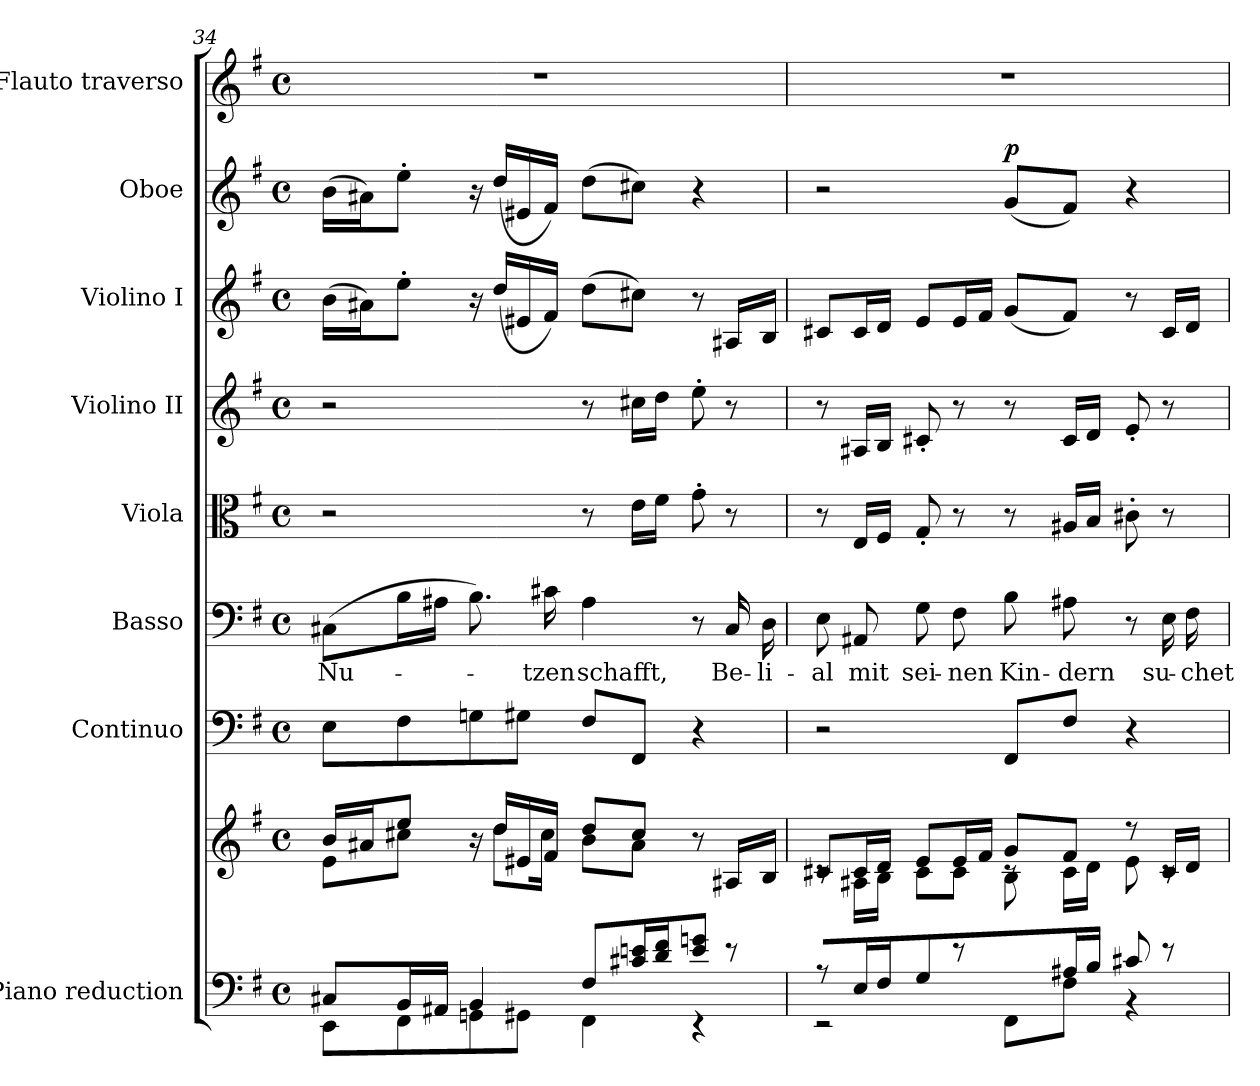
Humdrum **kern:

**kern	**kern	**kern	**kern	**text	**kern	**kern	**kern	**kern	**dynam	**kern
*part8	*part8	*part7	*part6	*part6	*part5	*part4	*part3	*part2	*part2	*part1
*staff9	*staff8	*staff7	*staff6	*staff6	*staff5	*staff4	*staff3	*staff2	*staff2	*staff1
*I"Piano reduction	*	*I"Continuo	*I"Basso	*	*I"Viola	*I"Violino II	*I"Violino I	*I"Oboe	*	*I"Flauto traverso
*I'Pno	*	*	*	*	*I'Vla	*I'Vln	*I'Vln	*I'Ob	*	*I'Fl
*clefF4	*clefG2	*clefF4	*clefF4	*	*clefC3	*clefG2	*clefG2	*clefG2	*	*clefG2
*k[f#]	*k[f#]	*k[f#]	*k[f#]	*	*k[f#]	*k[f#]	*k[f#]	*k[f#]	*	*k[f#]
*M4/4	*M4/4	*M4/4	*M4/4	*	*M4/4	*M4/4	*M4/4	*M4/4	*	*M4/4
*met(c)	*met(c)	*met(c)	*met(c)	*	*met(c)	*met(c)	*met(c)	*met(c)	*	*met(c)
=34	=34	=34	=34	=34	=34	=34	=34	=34	=34	=34
*^	*^	*	*	*	*	*	*	*	*	*
!	!	!	!	!	!	!LO:LY:b	!	!	!	!	!	!
8C#X/L	8EE\L	16b/LL	8e\L	8E\L	(>8C#X\L	Nu-	2r	2r	(>16b\LL	(>16b\LL	.	1r
.	.	16a#X/J	.	.	.	.	.	.	16a#X\J)	16a#X\J)	.	.
16BB/L	8FF#\	8ee/J	8cc#X\J	8F#\	16B\L	.	.	.	8ee'\J	8ee'\J	.	.
16AA#X/JJ	.	.	.	.	16A#X\JJ	.	.	.	.	.	.	.
4BB/	8GGn\	16r	16ryy	8Gn\	8.B\)	.	.	.	16r	16r	.	.
.	.	16dd/LL	8dd\L	.	.	.	.	.	(<16dd/LL	(<16dd/LL	.	.
.	8GG#X\J	16e#X/	.	8G#X\J	.	.	.	.	16e#X/	16e#X/	.	.
!	!	!	!	!	!	!LO:LY:b	!	!	!	!	!	!
.	.	16f#/JJ	16cc#\Jk	.	16c#X\	-tzen	.	.	16f#/JJ)	16f#/JJ)	.	.
!	!	!	!	!	!	!LO:LY:b	!	!	!	!	!	!
8F#/L	4FF#\	8dd/L	8b\L	8F#/L	4A#\	schafft,	8r	8r	(>8dd\L	(>8dd\L	.	.
16c#X/ 16en/L	.	8cc#/J	8a#\J	8FF#/J	.	.	16e\LL	16cc#X\LL	8cc#X\J)	8cc#X\J)	.	.
16d/ 16f#/J	.	.	.	.	.	.	16f#\JJ	16dd\JJ	.	.	.	.
8e/ 8gn/J	4r	8r	8ryy	4r	8r	.	8g'\	8ee'\	8r	4r	.	.
!	!	!	!	!	!	!LO:LY:b	!	!	!	!	!	!
8r	.	16A#X/LL	8ryy	.	16C#/	Be-	8r	8r	16A#X/LL	.	.	.
!	!	!	!	!	!	!LO:LY:b	!	!	!	!	!	!
.	.	16B/JJ	.	.	16D\	-li-	.	.	16B/JJ	.	.	.
!!LO:PB:g=z
=35	=35	=35	=35	=35	=35	=35	=35	=35	=35	=35	=35	=35
*	*	*	*^	*	*	*	*	*	*	*	*	*
!	!	!	!	!	!	!	!LO:LY:b	!	!	!	!	!	!
8r	2r	8c#X/L	8rc	2ryy	2r	8E\	-al	8r	8r	8c#X/L	2r	.	1r
!	!	!	!	!	!	!	!LO:LY:b	!	!	!	!	!	!
16E/LL	.	16c#/L	16A#X\LL	.	.	8AA#X/	mit	16E/LL	16A#X/LL	16c#/L	.	.	.
16F#/JJ	.	16d/JJ	16B\JJ	.	.	.	.	16F#/JJ	16B/JJ	16d/JJ	.	.	.
!	!	!	!	!	!	!	!LO:LY:b	!	!	!	!	!	!
8G/	.	8e/L	8c#\L	.	.	8G\	sei-	8G'/	8c#X'/	8e/L	.	.	.
!	!	!	!	!	!	!	!LO:LY:b	!	!	!	!	!	!
8r	.	16e/L	8c#\J	.	.	8F#\	-nen	8r	8r	16e/L	.	.	.
.	.	16f#/JJ	.	.	.	.	.	.	.	16f#/JJ	.	.	.
!	!	!	!	!	!	!	!LO:LY:b	!	!	!	!	!LO:DY:a	!
8ryy	8FF#\L	8g/L	8rc	8B\L	8FF#/L	8B\	Kin-	8r	8r	(<8g/L	(<8g/L	p	.
!	!	!	!	!	!	!	!LO:LY:b	!	!	!	!	!	!
16A#X/L	8F#\J	8f#/J	16c#\LL	4.ryy	8F#/J	8A#X\	-dern	16A#X/LL	16c#/LL	8f#/J)	8f#/J)	.	.
16B/JJ	.	.	16d\JJ	.	.	.	.	16B/JJ	16d/JJ	.	.	.	.
8c#X/	4r	8r	8e\	.	4r	8r	.	8c#X'\	8e'/	8r	4r	.	.
!	!	!	!	!	!	!	!LO:LY:b	!	!	!	!	!	!
8r	.	16c#/LL	8rc	.	.	16E\	su-	8r	8r	16c#/LL	.	.	.
!	!	!	!	!	!	!	!LO:LY:b	!	!	!	!	!	!
.	.	16d/JJ	.	.	.	16F#\	-chet	.	.	16d/JJ	.	.	.
*v	*v	*	*	*	*	*	*	*	*	*	*	*	*
*	*v	*v	*v	*	*	*	*	*	*	*	*	*
=	=	=	=	=	=	=	=	=	=	=
*-	*-	*-	*-	*-	*-	*-	*-	*-	*-	*-
